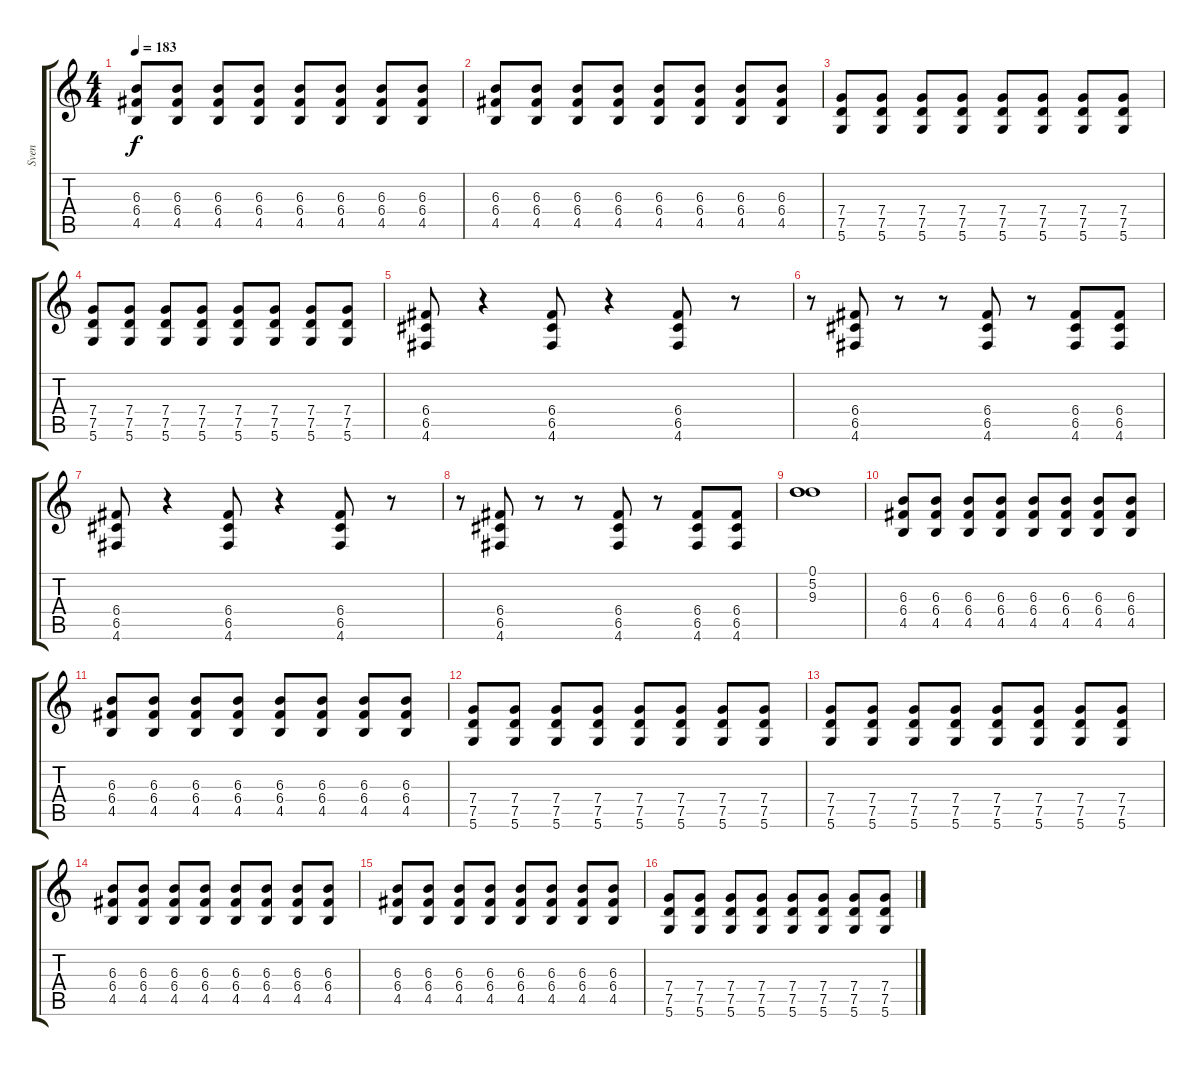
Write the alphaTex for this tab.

\track ("Sven" "Sven") {instrument distortionguitar}
\staff {score tabs}
\tuning (D4 A3 F3 C3 G2 D2) {hide}
\ts (4 4)
\tempo 183
\clef g2
\ks c
(6.3 6.4 4.5).8{dy f} (6.3 6.4 4.5).8 (6.3 6.4 4.5).8 (6.3 6.4 4.5).8 (6.3 6.4 4.5).8 (6.3 6.4 4.5).8 (6.3 6.4 4.5).8 (6.3 6.4 4.5).8 |
(6.3 6.4 4.5).8 (6.3 6.4 4.5).8 (6.3 6.4 4.5).8 (6.3 6.4 4.5).8 (6.3 6.4 4.5).8 (6.3 6.4 4.5).8 (6.3 6.4 4.5).8 (6.3 6.4 4.5).8 |
(7.4 7.5 5.6).8 (7.4 7.5 5.6).8 (7.4 7.5 5.6).8 (7.4 7.5 5.6).8 (7.4 7.5 5.6).8 (7.4 7.5 5.6).8 (7.4 7.5 5.6).8 (7.4 7.5 5.6).8 |
(7.4 7.5 5.6).8 (7.4 7.5 5.6).8 (7.4 7.5 5.6).8 (7.4 7.5 5.6).8 (7.4 7.5 5.6).8 (7.4 7.5 5.6).8 (7.4 7.5 5.6).8 (7.4 7.5 5.6).8 |
(6.4 6.5 4.6).8 r.4 (6.4 6.5 4.6).8 r.4 (6.4 6.5 4.6).8 r.8 |
r.8 (6.4 6.5 4.6).8 r.8 r.8 (6.4 6.5 4.6).8 r.8 (6.4 6.5 4.6).8 (6.4 6.5 4.6).8 |
(6.4 6.5 4.6).8 r.4 (6.4 6.5 4.6).8 r.4 (6.4 6.5 4.6).8 r.8 |
r.8 (6.4 6.5 4.6).8 r.8 r.8 (6.4 6.5 4.6).8 r.8 (6.4 6.5 4.6).8 (6.4 6.5 4.6).8 |
(0.1 5.2 9.3).1 |
(6.3 6.4 4.5).8 (6.3 6.4 4.5).8 (6.3 6.4 4.5).8 (6.3 6.4 4.5).8 (6.3 6.4 4.5).8 (6.3 6.4 4.5).8 (6.3 6.4 4.5).8 (6.3 6.4 4.5).8 |
(6.3 6.4 4.5).8 (6.3 6.4 4.5).8 (6.3 6.4 4.5).8 (6.3 6.4 4.5).8 (6.3 6.4 4.5).8 (6.3 6.4 4.5).8 (6.3 6.4 4.5).8 (6.3 6.4 4.5).8 |
(7.4 7.5 5.6).8 (7.4 7.5 5.6).8 (7.4 7.5 5.6).8 (7.4 7.5 5.6).8 (7.4 7.5 5.6).8 (7.4 7.5 5.6).8 (7.4 7.5 5.6).8 (7.4 7.5 5.6).8 |
(7.4 7.5 5.6).8 (7.4 7.5 5.6).8 (7.4 7.5 5.6).8 (7.4 7.5 5.6).8 (7.4 7.5 5.6).8 (7.4 7.5 5.6).8 (7.4 7.5 5.6).8 (7.4 7.5 5.6).8 |
(6.3 6.4 4.5).8 (6.3 6.4 4.5).8 (6.3 6.4 4.5).8 (6.3 6.4 4.5).8 (6.3 6.4 4.5).8 (6.3 6.4 4.5).8 (6.3 6.4 4.5).8 (6.3 6.4 4.5).8 |
(6.3 6.4 4.5).8 (6.3 6.4 4.5).8 (6.3 6.4 4.5).8 (6.3 6.4 4.5).8 (6.3 6.4 4.5).8 (6.3 6.4 4.5).8 (6.3 6.4 4.5).8 (6.3 6.4 4.5).8 |
(7.4 7.5 5.6).8 (7.4 7.5 5.6).8 (7.4 7.5 5.6).8 (7.4 7.5 5.6).8 (7.4 7.5 5.6).8 (7.4 7.5 5.6).8 (7.4 7.5 5.6).8 (7.4 7.5 5.6).8
